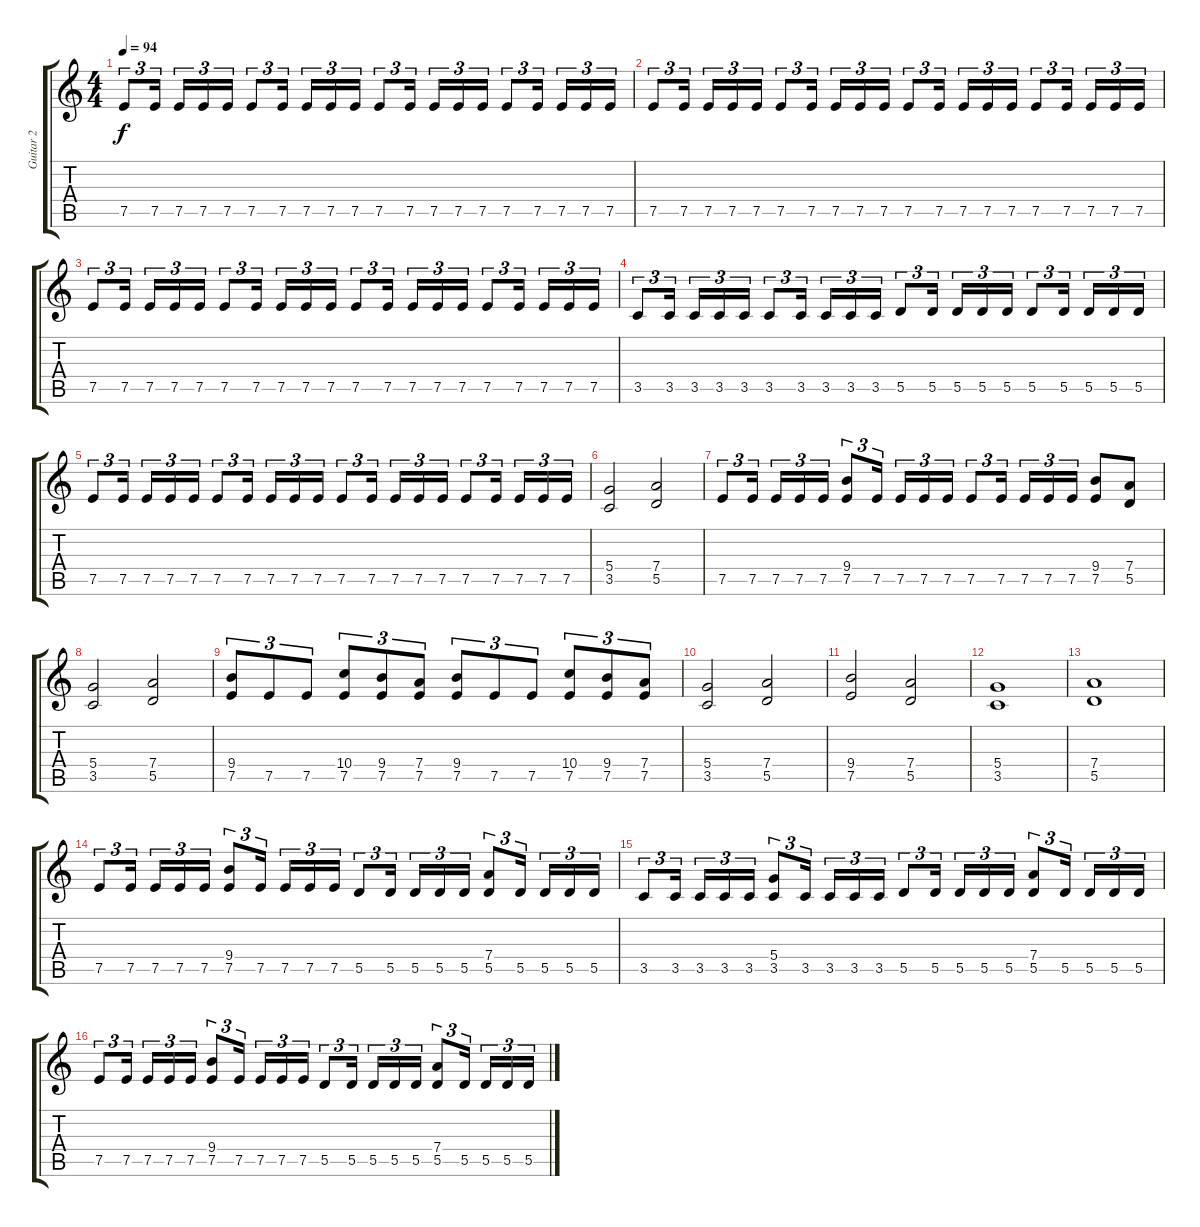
\track ("Guitar 2" "Guitar 2") {instrument overdrivenguitar}
\staff {score tabs}
\tuning (E4 B3 G3 D3 A2 E2) {hide}
\ts (4 4)
\tempo 94
\clef g2
\ks c
7.5.8{tu (3 2) dy f} 7.5.16{tu (3 2)} 7.5.16{tu (3 2)} 7.5.16{tu (3 2)} 7.5.16{tu (3 2)} 7.5.8{tu (3 2)} 7.5.16{tu (3 2)} 7.5.16{tu (3 2)} 7.5.16{tu (3 2)} 7.5.16{tu (3 2)} 7.5.8{tu (3 2)} 7.5.16{tu (3 2)} 7.5.16{tu (3 2)} 7.5.16{tu (3 2)} 7.5.16{tu (3 2)} 7.5.8{tu (3 2)} 7.5.16{tu (3 2)} 7.5.16{tu (3 2)} 7.5.16{tu (3 2)} 7.5.16{tu (3 2)} |
7.5.8{tu (3 2)} 7.5.16{tu (3 2)} 7.5.16{tu (3 2)} 7.5.16{tu (3 2)} 7.5.16{tu (3 2)} 7.5.8{tu (3 2)} 7.5.16{tu (3 2)} 7.5.16{tu (3 2)} 7.5.16{tu (3 2)} 7.5.16{tu (3 2)} 7.5.8{tu (3 2)} 7.5.16{tu (3 2)} 7.5.16{tu (3 2)} 7.5.16{tu (3 2)} 7.5.16{tu (3 2)} 7.5.8{tu (3 2)} 7.5.16{tu (3 2)} 7.5.16{tu (3 2)} 7.5.16{tu (3 2)} 7.5.16{tu (3 2)} |
7.5.8{tu (3 2)} 7.5.16{tu (3 2)} 7.5.16{tu (3 2)} 7.5.16{tu (3 2)} 7.5.16{tu (3 2)} 7.5.8{tu (3 2)} 7.5.16{tu (3 2)} 7.5.16{tu (3 2)} 7.5.16{tu (3 2)} 7.5.16{tu (3 2)} 7.5.8{tu (3 2)} 7.5.16{tu (3 2)} 7.5.16{tu (3 2)} 7.5.16{tu (3 2)} 7.5.16{tu (3 2)} 7.5.8{tu (3 2)} 7.5.16{tu (3 2)} 7.5.16{tu (3 2)} 7.5.16{tu (3 2)} 7.5.16{tu (3 2)} |
3.5.8{tu (3 2)} 3.5.16{tu (3 2)} 3.5.16{tu (3 2)} 3.5.16{tu (3 2)} 3.5.16{tu (3 2)} 3.5.8{tu (3 2)} 3.5.16{tu (3 2)} 3.5.16{tu (3 2)} 3.5.16{tu (3 2)} 3.5.16{tu (3 2)} 5.5.8{tu (3 2)} 5.5.16{tu (3 2)} 5.5.16{tu (3 2)} 5.5.16{tu (3 2)} 5.5.16{tu (3 2)} 5.5.8{tu (3 2)} 5.5.16{tu (3 2)} 5.5.16{tu (3 2)} 5.5.16{tu (3 2)} 5.5.16{tu (3 2)} |
7.5.8{tu (3 2)} 7.5.16{tu (3 2)} 7.5.16{tu (3 2)} 7.5.16{tu (3 2)} 7.5.16{tu (3 2)} 7.5.8{tu (3 2)} 7.5.16{tu (3 2)} 7.5.16{tu (3 2)} 7.5.16{tu (3 2)} 7.5.16{tu (3 2)} 7.5.8{tu (3 2)} 7.5.16{tu (3 2)} 7.5.16{tu (3 2)} 7.5.16{tu (3 2)} 7.5.16{tu (3 2)} 7.5.8{tu (3 2)} 7.5.16{tu (3 2)} 7.5.16{tu (3 2)} 7.5.16{tu (3 2)} 7.5.16{tu (3 2)} |
(5.4 3.5).2 (7.4 5.5).2 |
7.5.8{tu (3 2)} 7.5.16{tu (3 2)} 7.5.16{tu (3 2)} 7.5.16{tu (3 2)} 7.5.16{tu (3 2)} (9.4 7.5).8{tu (3 2)} 7.5.16{tu (3 2)} 7.5.16{tu (3 2)} 7.5.16{tu (3 2)} 7.5.16{tu (3 2)} 7.5.8{tu (3 2)} 7.5.16{tu (3 2)} 7.5.16{tu (3 2)} 7.5.16{tu (3 2)} 7.5.16{tu (3 2)} (9.4 7.5).8 (7.4 5.5).8 |
(5.4 3.5).2 (7.4 5.5).2 |
(9.4 7.5).8{tu (3 2)} 7.5.8{tu (3 2)} 7.5.8{tu (3 2)} (10.4 7.5).8{tu (3 2)} (9.4 7.5).8{tu (3 2)} (7.4 7.5).8{tu (3 2)} (9.4 7.5).8{tu (3 2)} 7.5.8{tu (3 2)} 7.5.8{tu (3 2)} (10.4 7.5).8{tu (3 2)} (9.4 7.5).8{tu (3 2)} (7.4 7.5).8{tu (3 2)} |
(5.4 3.5).2 (7.4 5.5).2 |
(9.4 7.5).2 (7.4 5.5).2 |
(5.4 3.5).1 |
(7.4 5.5).1 |
7.5.8{tu (3 2)} 7.5.16{tu (3 2)} 7.5.16{tu (3 2)} 7.5.16{tu (3 2)} 7.5.16{tu (3 2)} (9.4 7.5).8{tu (3 2)} 7.5.16{tu (3 2)} 7.5.16{tu (3 2)} 7.5.16{tu (3 2)} 7.5.16{tu (3 2)} 5.5.8{tu (3 2)} 5.5.16{tu (3 2)} 5.5.16{tu (3 2)} 5.5.16{tu (3 2)} 5.5.16{tu (3 2)} (7.4 5.5).8{tu (3 2)} 5.5.16{tu (3 2)} 5.5.16{tu (3 2)} 5.5.16{tu (3 2)} 5.5.16{tu (3 2)} |
3.5.8{tu (3 2)} 3.5.16{tu (3 2)} 3.5.16{tu (3 2)} 3.5.16{tu (3 2)} 3.5.16{tu (3 2)} (5.4 3.5).8{tu (3 2)} 3.5.16{tu (3 2)} 3.5.16{tu (3 2)} 3.5.16{tu (3 2)} 3.5.16{tu (3 2)} 5.5.8{tu (3 2)} 5.5.16{tu (3 2)} 5.5.16{tu (3 2)} 5.5.16{tu (3 2)} 5.5.16{tu (3 2)} (7.4 5.5).8{tu (3 2)} 5.5.16{tu (3 2)} 5.5.16{tu (3 2)} 5.5.16{tu (3 2)} 5.5.16{tu (3 2)} |
7.5.8{tu (3 2)} 7.5.16{tu (3 2)} 7.5.16{tu (3 2)} 7.5.16{tu (3 2)} 7.5.16{tu (3 2)} (9.4 7.5).8{tu (3 2)} 7.5.16{tu (3 2)} 7.5.16{tu (3 2)} 7.5.16{tu (3 2)} 7.5.16{tu (3 2)} 5.5.8{tu (3 2)} 5.5.16{tu (3 2)} 5.5.16{tu (3 2)} 5.5.16{tu (3 2)} 5.5.16{tu (3 2)} (7.4 5.5).8{tu (3 2)} 5.5.16{tu (3 2)} 5.5.16{tu (3 2)} 5.5.16{tu (3 2)} 5.5.16{tu (3 2)}
